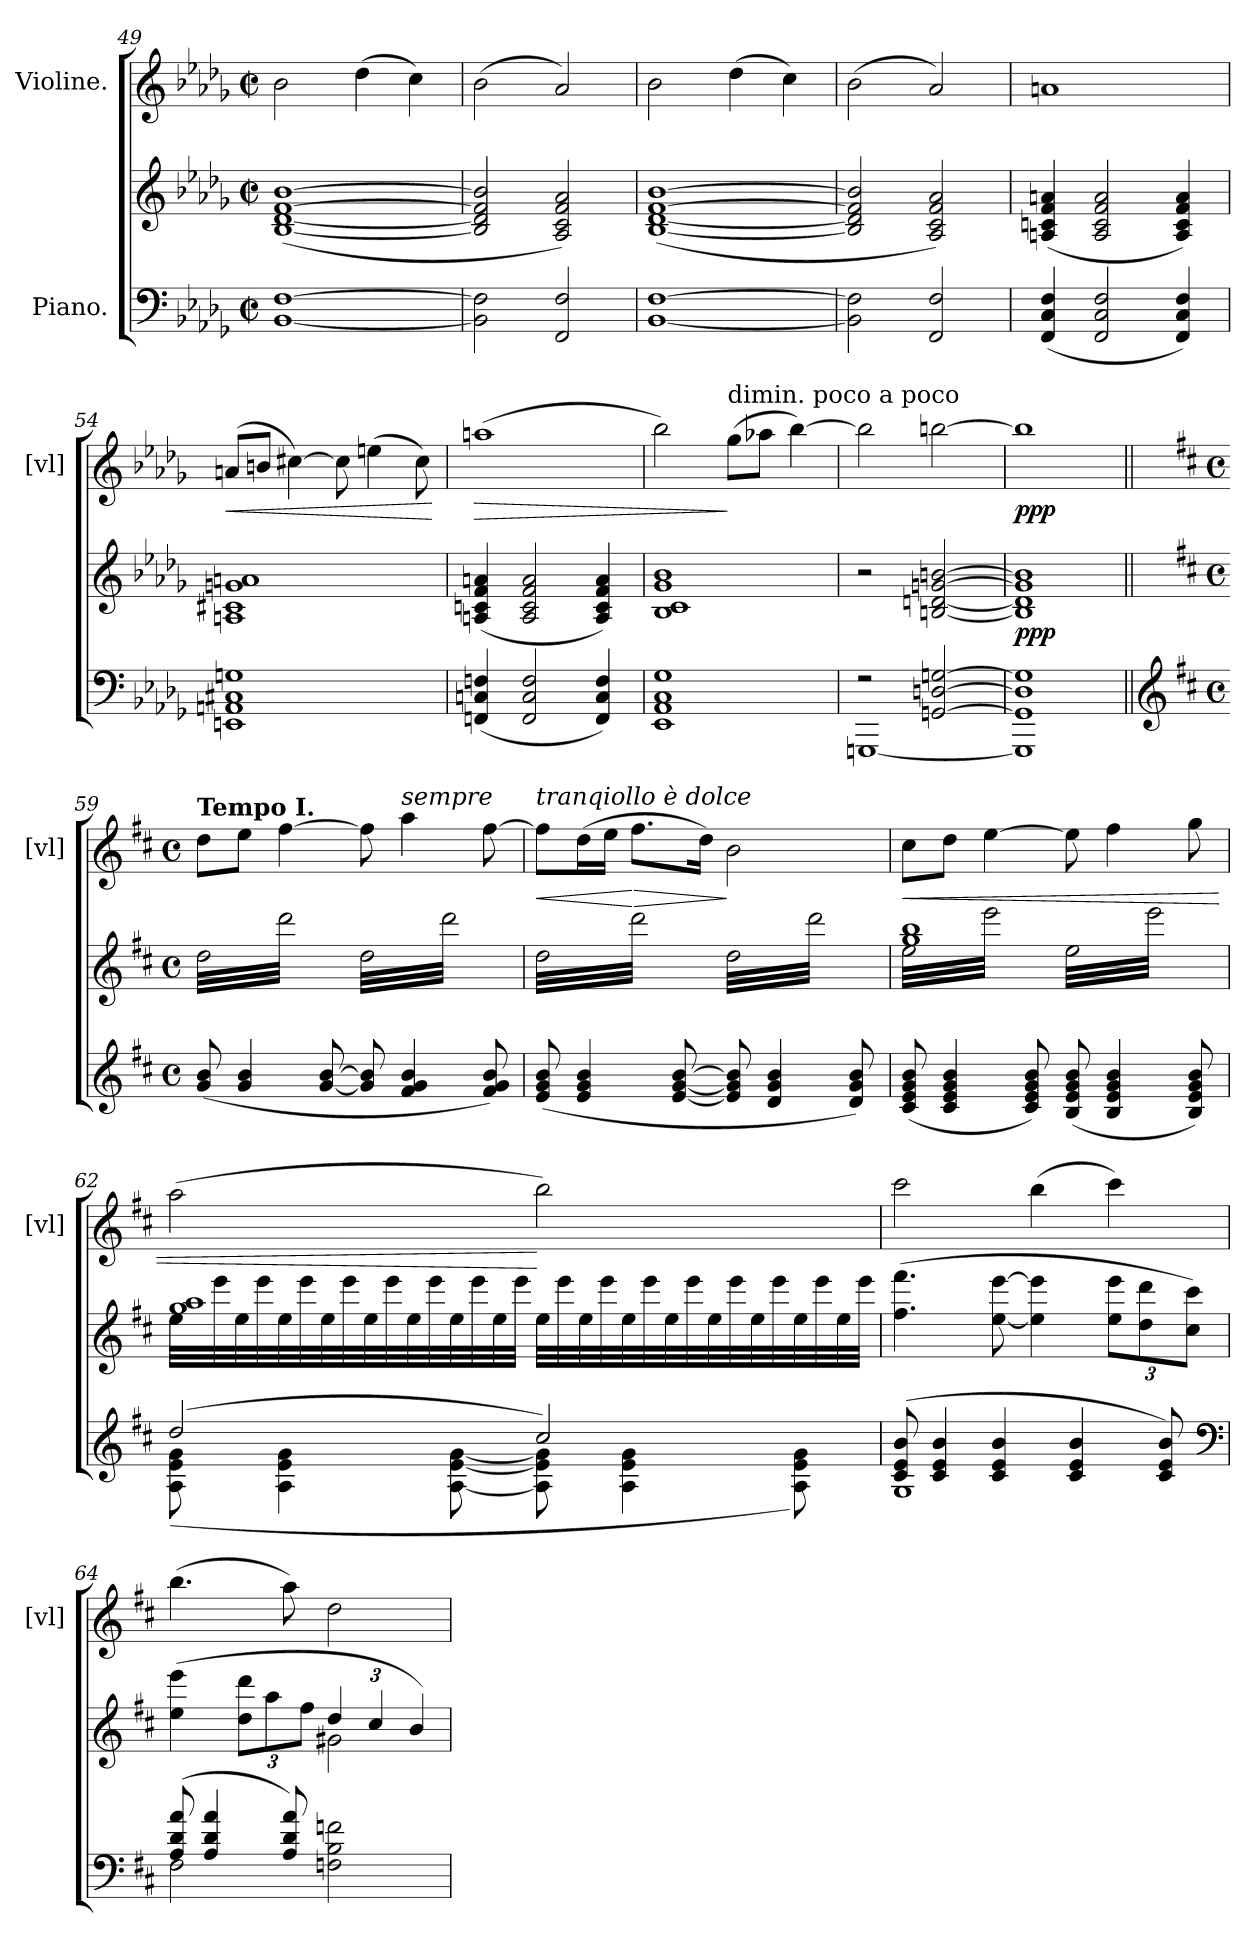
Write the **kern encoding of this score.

**kern	**kern	**dynam	**kern	**dynam
*part2	*part2	*part2	*part1	*part1
*staff3	*staff2	*staff2/3	*staff1	*staff1
*I"Piano.	*	*	*I"Violine.	*
*	*	*	*I'[vl]	*
*clefF4	*clefG2	*	*clefG2	*
*k[b-e-a-d-g-]	*k[b-e-a-d-g-]	*	*k[b-e-a-d-g-]	*
*M2/2	*M2/2	*	*M2/2	*
*met(c|)	*met(c|)	*	*met(c|)	*
=49	=49	=49	=49	=49
[1BB- [1F	(>[1B- [1d- [1f [1b-	.	2b-\	.
.	.	.	(4dd-\	.
.	.	.	4cc\)	.
=50	=50	=50	=50	=50
2BB-]\ 2F]\	2B-]/ 2d-]/ 2f]/ 2b-]/	.	(2b-\	.
2FF/ 2F/	2A-/ 2c/ 2f/ 2a-/)	.	2a-/)	.
=51	=51	=51	=51	=51
[1BB- [1F	(>[1B- [1d- [1f [1b-	.	2b-\	.
.	.	.	(4dd-\	.
.	.	.	4cc\)	.
=52	=52	=52	=52	=52
2BB-]\ 2F]\	2B-]/ 2d-]/ 2f]/ 2b-]/	.	(2b-\	.
2FF/ 2F/	2A-/ 2c/ 2f/ 2a-/)	.	2a-/)	.
=53	=53	=53	=53	=53
(4FF/ 4C/ 4F/	(4An/ 4cn/ 4f/ 4an/	.	1an	.
2FF/ 2C/ 2F/	2A/ 2c/ 2f/ 2a/	.	.	.
4FF/ 4C/ 4F/)	4A/ 4c/ 4f/ 4a/)	.	.	.
=54	=54	=54	=54	=54
!	!	!	!	!LO:HP:b
1EEn 1AAn 1C#X 1Gn	1An 1c#X 1gn 1an	.	(8an/L	<
.	.	.	8bn/J	.
.	.	.	[4cc#X\)	.
.	.	.	8cc#\]	.
.	.	.	(4een\	.
.	.	.	8cc#\)	.
.	.	.	.	[
=55	=55	=55	=55	=55
!	!	!	!	!LO:HP:b
(4FFn/ 4Cn/ 4Fn/	(4An/ 4cn/ 4f/ 4an/	.	(1aan	>
2FF/ 2C/ 2F/	2A/ 2c/ 2f/ 2a/	.	.	.
4FF/ 4C/ 4F/)	4A/ 4c/ 4f/ 4a/)	.	.	.
=56	=56	=56	=56	=56
1EE- 1AA- 1C 1G-	1B- 1c 1g- 1b-	.	2bb-\)	.
!	!	!	!LO:TX:t=dimin. poco a poco	!
.	.	.	(8gg-\L	]
.	.	.	8aa-X\J	.
.	.	.	[4bb-\)	.
=57	=57	=57	=57	=57
*^	*	*	*	*
2r	[1GGGn	2r	.	2bb-\]	.
[2GGn/ [2Dn/ [2Gn/	.	[2Bn/ [2dn/ [2gn/ [2bn/	.	[2bbn\	.
=58	=58	=58	=58	=58	=58
1GG] 1D] 1G]	1GGG]	1B] 1d] 1g] 1b]	ppp	1bb]	ppp
*v	*v	*	*	*	*
=59||	=59||	=59||	=59||	=59||
*clefG2	*	*	*	*
*k[f#c#]	*k[f#c#]	*	*k[f#c#]	*
*M4/4	*M4/4	*	*M4/4	*
*met(c)	*met(c)	*	*met(c)	*
*^	*	*	*	*
!	!	!	!	!LO:TX:a:B:t=Tempo I.	!
!LO:TX:a:color=crimson:t=⚠	!	!	!	!	!
*v	*v	*	*	*	*
*	*tremolo	*	*	*
(8g/ 8b/	(32dd\LLL	.	8dd\L	.
.	32ddd\)	.	.	.
.	32dd\	.	.	.
.	32ddd\)	.	.	.
4g/ 4b/	32dd\	.	8ee\J	.
.	32ddd\)	.	.	.
.	32dd\	.	.	.
.	32ddd\)	.	.	.
.	32dd\	.	[4ff#\	.
.	32ddd\)	.	.	.
.	32dd\	.	.	.
.	32ddd\)	.	.	.
[8g/ [8b/	32dd\	.	.	.
.	32ddd\)	.	.	.
.	32dd\	.	.	.
.	32ddd\)JJJ	.	.	.
8g]/ 8b]/	(32dd\LLL	.	8ff#\]	.
.	32ddd\)	.	.	.
.	32dd\	.	.	.
.	32ddd\)	.	.	.
!	!	!	!LO:TX:a:i:t=sempre	!
4f#/ 4g/ 4b/	32dd\	.	4aa\	.
.	32ddd\)	.	.	.
.	32dd\	.	.	.
.	32ddd\)	.	.	.
.	32dd\	.	.	.
.	32ddd\)	.	.	.
.	32dd\	.	.	.
.	32ddd\)	.	.	.
8f#/ 8g/ 8b/)	32dd\	.	[8ff#\	.
.	32ddd\)	.	.	.
.	32dd\	.	.	.
.	32ddd\)JJJ	.	.	.
=60	=60	=60	=60	=60
!	!	!	!LO:TX:a:i:t=tranqiollo è dolce	!
!	!	!	!	!LO:HP:b
(8e/ 8g/ 8b/	32dd\LLL	.	8ff#\L]	<
.	32ddd\	.	.	.
.	32dd\	.	.	.
.	32ddd\	.	.	.
4e/ 4g/ 4b/	32dd\	.	(16dd\L	.
.	32ddd\	.	.	.
.	32dd\	.	16ee\JJ	.
.	32ddd\	.	.	.
!	!	!	!	!LO:HP:n=1:b
.	32dd\	.	8.ff#\L	[ >
.	32ddd\	.	.	.
.	32dd\	.	.	.
.	32ddd\	.	.	.
[8e/ [8g/ [8b/	32dd\	.	.	.
.	32ddd\	.	.	.
.	32dd\	.	16dd\Jk)	.
.	32ddd\JJJ	.	.	.
8e]/ 8g]/ 8b]/	32dd\LLL	.	2b\	]
.	32ddd\	.	.	.
.	32dd\	.	.	.
.	32ddd\	.	.	.
4d/ 4g/ 4b/	32dd\	.	.	.
.	32ddd\	.	.	.
.	32dd\	.	.	.
.	32ddd\	.	.	.
.	32dd\	.	.	.
.	32ddd\	.	.	.
.	32dd\	.	.	.
.	32ddd\	.	.	.
8d/ 8g/ 8b/)	32dd\	.	.	.
.	32ddd\	.	.	.
.	32dd\	.	.	.
.	32ddd\JJJ	.	.	.
=61	=61	=61	=61	=61
*	*^	*	*	*
!	!	!	!	!	!LO:HP:b
(8c#/ 8e/ 8g/ 8b/	1gg 1bb	32ee\LLL	.	8cc#\L	<
.	.	32eee\	.	.	.
.	.	32ee\	.	.	.
.	.	32eee\	.	.	.
4c#/ 4e/ 4g/ 4b/	.	32ee\	.	8dd\J	.
.	.	32eee\	.	.	.
.	.	32ee\	.	.	.
.	.	32eee\	.	.	.
.	.	32ee\	.	[4ee\	.
.	.	32eee\	.	.	.
.	.	32ee\	.	.	.
.	.	32eee\	.	.	.
8c#/ 8e/ 8g/ 8b/)	.	32ee\	.	.	.
.	.	32eee\	.	.	.
.	.	32ee\	.	.	.
.	.	32eee\JJJ	.	.	.
(8B/ 8e/ 8g/ 8b/	.	32ee\LLL	.	8ee\]	.
.	.	32eee\	.	.	.
.	.	32ee\	.	.	.
.	.	32eee\	.	.	.
4B/ 4e/ 4g/ 4b/	.	32ee\	.	4ff#\	.
.	.	32eee\	.	.	.
.	.	32ee\	.	.	.
.	.	32eee\	.	.	.
.	.	32ee\	.	.	.
.	.	32eee\	.	.	.
.	.	32ee\	.	.	.
.	.	32eee\	.	.	.
8B/ 8e/ 8g/ 8b/)	.	32ee\	.	8gg\	.
.	.	32eee\	.	.	.
.	.	32ee\	.	.	.
.	.	32eee\JJJ	.	.	.
=62	=62	=62	=62	=62	=62
*^	*	*	*	*	*
(2dd/	(8A\ 8e\ 8g\	1gg 1aa	32ee\LLL	.	(2aa\	.
.	.	.	32eee\	.	.	.
.	.	.	32ee\	.	.	.
.	.	.	32eee\	.	.	.
.	4A\ 4e\ 4g\	.	32ee\	.	.	.
.	.	.	32eee\	.	.	.
.	.	.	32ee\	.	.	.
.	.	.	32eee\	.	.	.
.	.	.	32ee\	.	.	.
.	.	.	32eee\	.	.	.
.	.	.	32ee\	.	.	.
.	.	.	32eee\	.	.	.
.	[8A\ [8e\ [8g\	.	32ee\	.	.	.
.	.	.	32eee\	.	.	.
.	.	.	32ee\	.	.	.
.	.	.	32eee\JJJ	.	.	.
2cc#/)	8A]\ 8e]\ 8g]\	.	32ee\LLL	.	2bb\)	[
.	.	.	32eee\	.	.	.
.	.	.	32ee\	.	.	.
.	.	.	32eee\	.	.	.
.	4A\ 4e\ 4g\	.	32ee\	.	.	.
.	.	.	32eee\	.	.	.
.	.	.	32ee\	.	.	.
.	.	.	32eee\	.	.	.
.	.	.	32ee\	.	.	.
.	.	.	32eee\	.	.	.
.	.	.	32ee\	.	.	.
.	.	.	32eee\	.	.	.
.	8A\ 8e\ 8g\)	.	32ee\	.	.	.
.	.	.	32eee\	.	.	.
.	.	.	32ee\	.	.	.
.	.	.	32eee\JJJ	.	.	.
*	*	*Xtremolo	*	*	*	*
*	*	*v	*v	*	*	*
=63	=63	=63	=63	=63	=63
(8c#/ 8e/ 8b/	1G	(4.ff#\ 4.fff#\	.	2ccc#\	.
.	.	.	.	.	.
.	.	.	.	.	.
.	.	.	.	.	.
4c#/ 4e/ 4b/	.	.	.	.	.
.	.	.	.	.	.
.	.	.	.	.	.
.	.	.	.	.	.
4c#/ 4e/ 4b/	.	[8ee\ [8eee\	.	.	.
.	.	4ee]\ 4eee]\	.	(4bb\	.
4c#/ 4e/ 4b/	.	.	.	.	.
*	*	*Xbrackettup	*	*	*
.	.	12ee\ 12eee\L	.	4ccc#\)	.
.	.	12dd\ 12ddd\	.	.	.
8c#/ 8e/ 8b/)	.	.	.	.	.
.	.	12cc#\ 12ccc#\J)	.	.	.
*clefF4	*	*	*	*	*
=64	=64	=64	=64	=64	=64
*	*	*^	*	*	*
(8A/ 8d/ 8a/	2F#\	(4ee\ 4eee\	2ryy	.	(4.bb\	.
4A/ 4d/ 4a/	.	.	.	.	.	.
.	.	12dd\ 12ddd\L	.	.	.	.
.	.	12aa\	.	.	.	.
8A/ 8d/ 8a/)	.	.	.	.	8aa\)	.
.	.	12ff#\J	.	.	.	.
2Fn\ 2B\ 2fn\	2ryy	6dd/	2g#X\	.	2dd\	.
.	.	6cc#/	.	.	.	.
.	.	6b/)	.	.	.	.
*v	*v	*	*	*	*	*
*	*v	*v	*	*	*
=	=	=	=	=
*-	*-	*-	*-	*-
